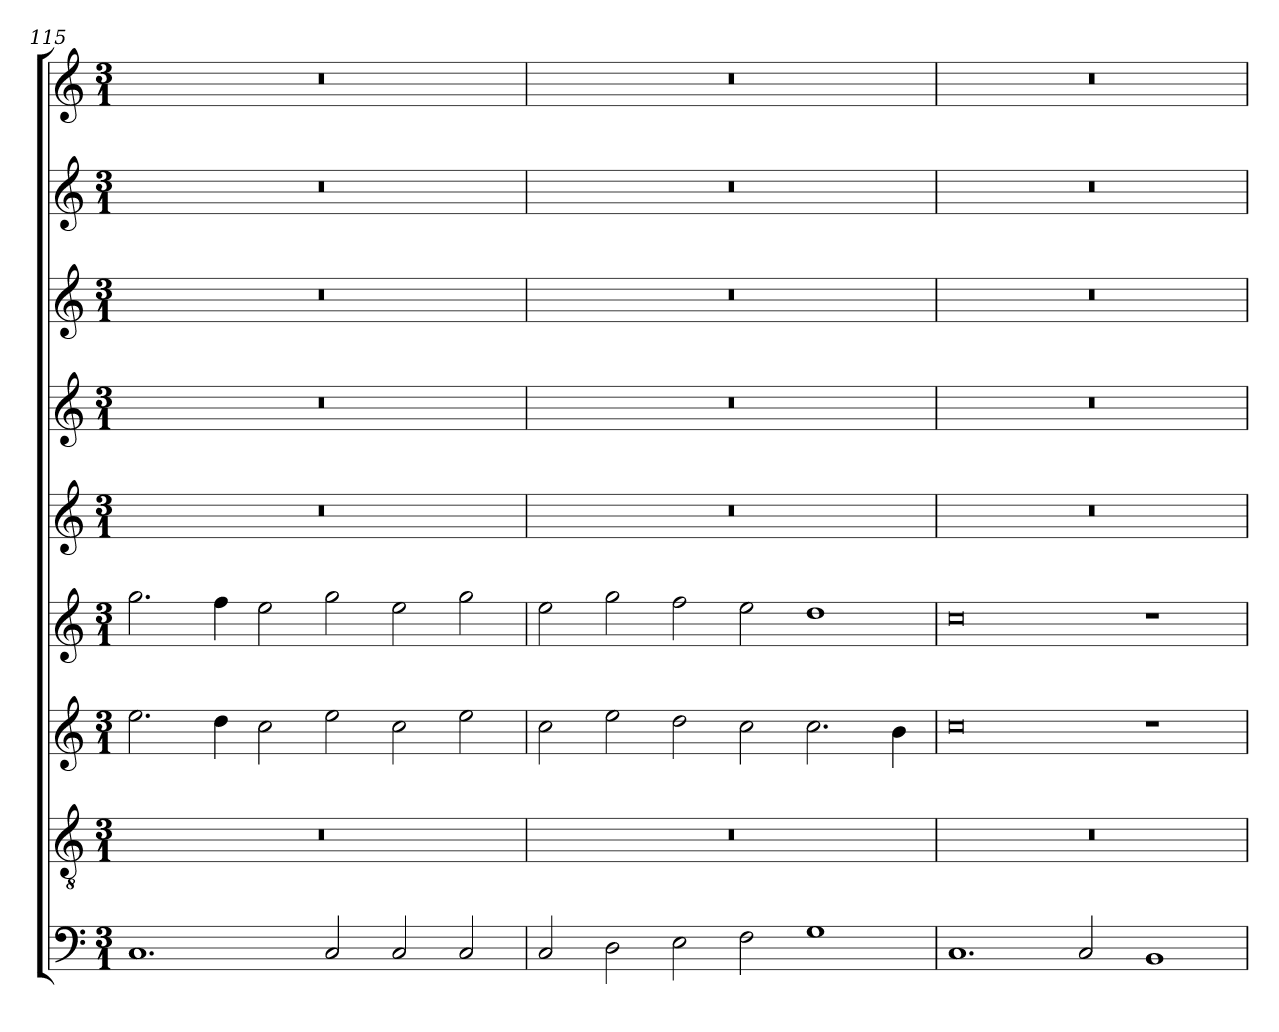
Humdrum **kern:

**kern	**kern	**kern	**kern	**kern	**kern	**kern	**kern	**kern
*part9	*part8	*part7	*part6	*part5	*part4	*part3	*part2	*part1
*staff9	*staff8	*staff7	*staff6	*staff5	*staff4	*staff3	*staff2	*staff1
!!LO:LB:g=z
*clefF4	*clefGv2	*clefG2	*clefG2	*clefG2	*clefG2	*clefG2	*clefG2	*clefG2
*k[]	*k[]	*k[]	*k[]	*k[]	*k[]	*k[]	*k[]	*k[]
*C:	*C:	*C:	*C:	*C:	*C:	*C:	*C:	*C:
*M3/1	*M3/1	*M3/1	*M3/1	*M3/1	*M3/1	*M3/1	*M3/1	*M3/1
=115	=115	=115	=115	=115	=115	=115	=115	=115
1.C	0.r	2.ee\	2.gg\	0.r	0.r	0.r	0.r	0.r
.	.	4dd\	4ff\	.	.	.	.	.
.	.	2cc\	2ee\	.	.	.	.	.
2C/	.	2ee\	2gg\	.	.	.	.	.
2C/	.	2cc\	2ee\	.	.	.	.	.
2C/	.	2ee\	2gg\	.	.	.	.	.
=116	=116	=116	=116	=116	=116	=116	=116	=116
2C/	0.r	2cc\	2ee\	0.r	0.r	0.r	0.r	0.r
2D\	.	2ee\	2gg\	.	.	.	.	.
2E\	.	2dd\	2ff\	.	.	.	.	.
2F\	.	2cc\	2ee\	.	.	.	.	.
1G	.	2.cc\	1dd	.	.	.	.	.
.	.	4b\	.	.	.	.	.	.
=117	=117	=117	=117	=117	=117	=117	=117	=117
1.C	0.r	0cc	0cc	0.r	0.r	0.r	0.r	0.r
2C/	.	.	.	.	.	.	.	.
1BB	.	1r	1r	.	.	.	.	.
=	=	=	=	=	=	=	=	=
*-	*-	*-	*-	*-	*-	*-	*-	*-
